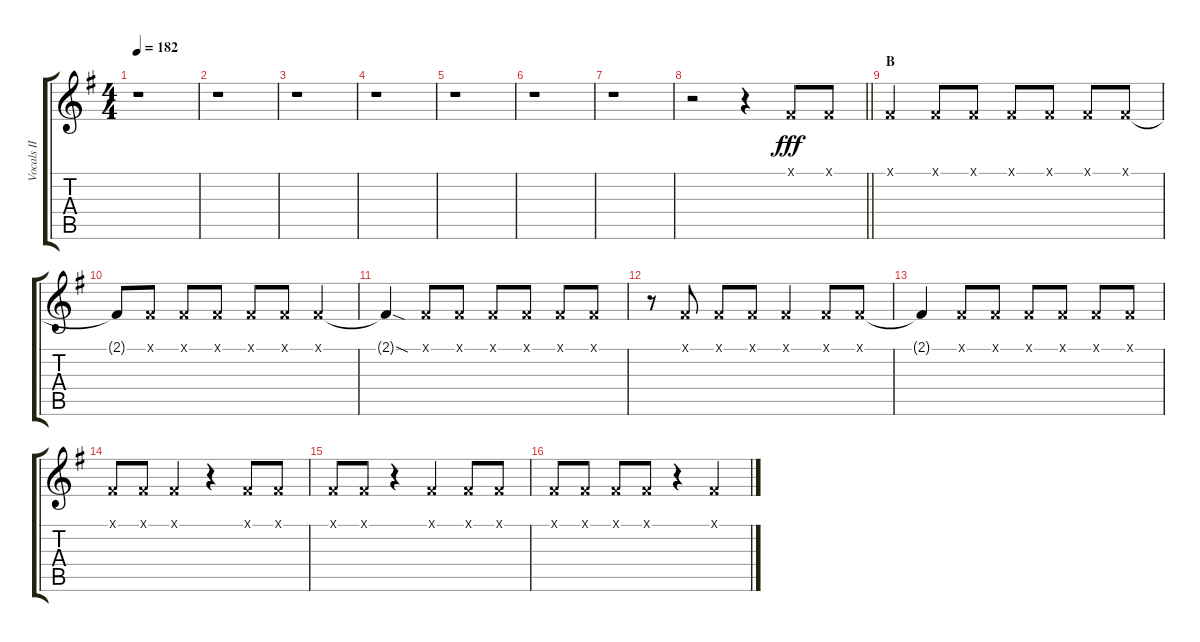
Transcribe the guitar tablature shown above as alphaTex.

\track ("Vocals II" "Vocals II") {instrument voiceoohs}
\staff {score tabs}
\tuning (E4 B3 G3 D3 A2 E2) {hide}
\ts (4 4)
\tempo 182
\clef g2
\ks g
r.1{dy fff} |
r.1 |
r.1 |
r.1 |
r.1 |
r.1 |
r.1 |
\barLineRight lightlight
r.2 r.4 2.1{x}.8 2.1{x}.8 |
\section ("" "B")
2.1{x}.4 2.1{x}.8 2.1{x}.8 2.1{x}.8 2.1{x}.8 2.1{x}.8 2.1{x}.8 |
2.1{t}.8 2.1{x}.8 2.1{x}.8 2.1{x}.8 2.1{x}.8 2.1{x}.8 2.1{x}.4 |
2.1{sod t}.4 2.1{x}.8 2.1{x}.8 2.1{x}.8 2.1{x}.8 2.1{x}.8 2.1{x}.8 |
r.8 2.1{x}.8 2.1{x}.8 2.1{x}.8 2.1{x}.4 2.1{x}.8 2.1{x}.8 |
2.1{t}.4 2.1{x}.8 2.1{x}.8 2.1{x}.8 2.1{x}.8 2.1{x}.8 2.1{x}.8 |
2.1{x}.8 2.1{x}.8 2.1{x}.4 r.4 2.1{x}.8 2.1{x}.8 |
2.1{x}.8 2.1{x}.8 r.4 2.1{x}.4 2.1{x}.8 2.1{x}.8 |
2.1{x}.8 2.1{x}.8 2.1{x}.8 2.1{x}.8 r.4 2.1{x}.4
